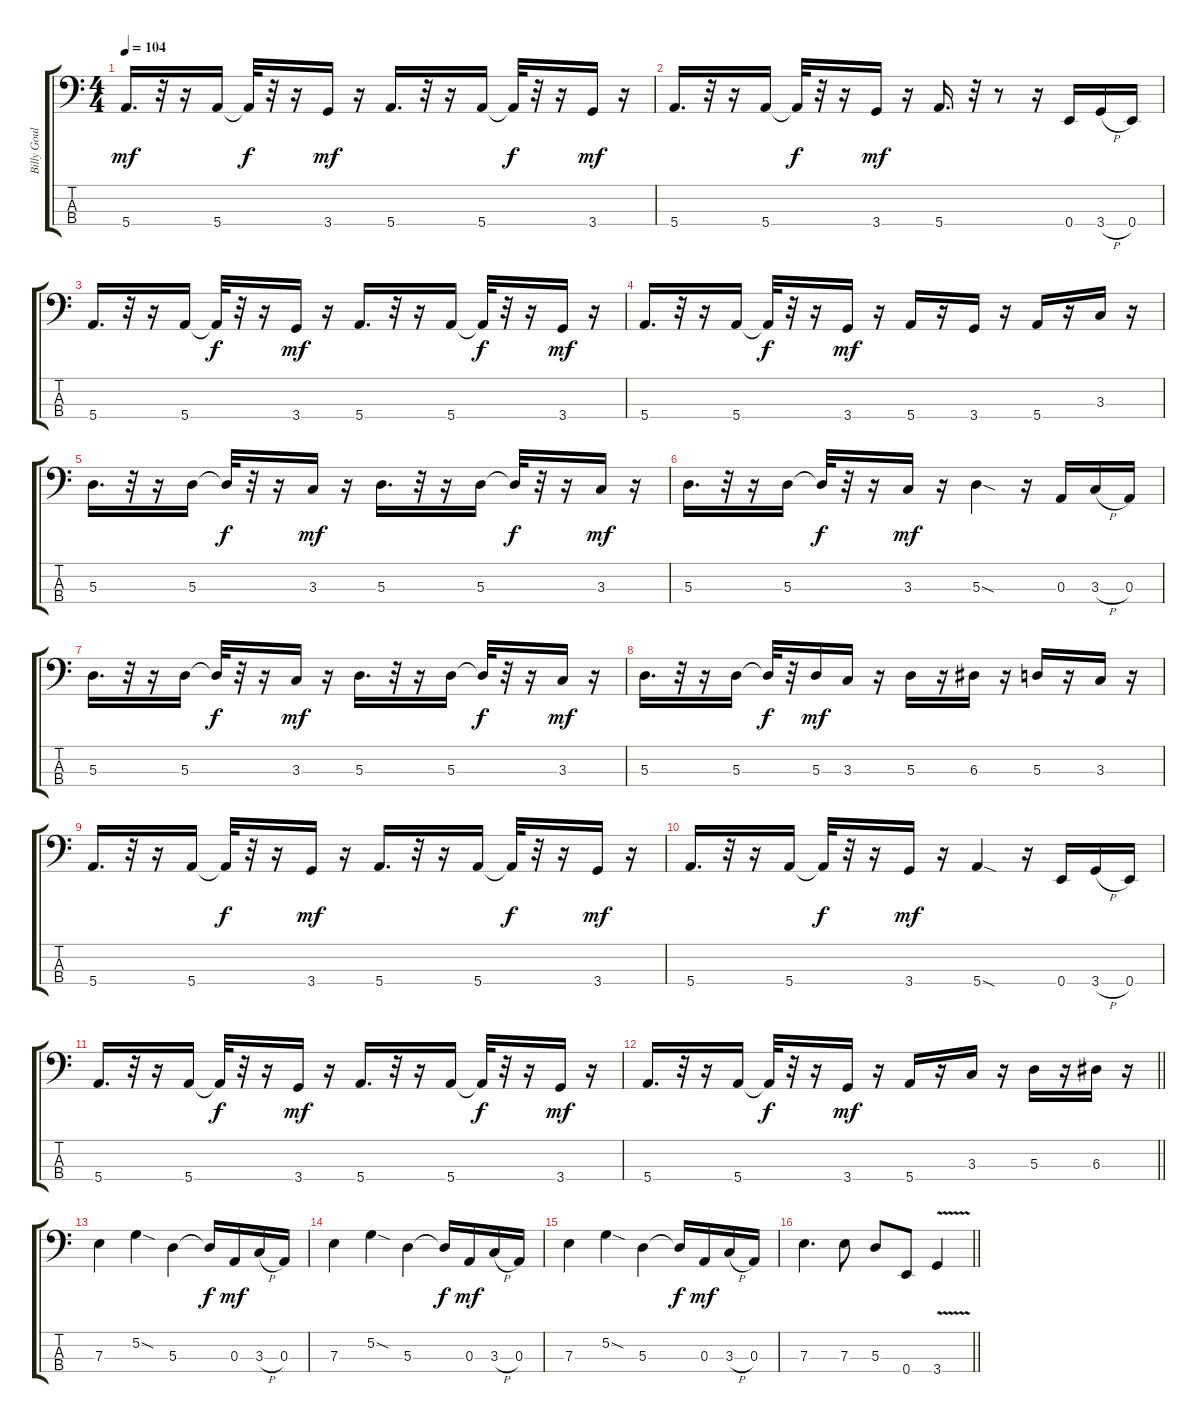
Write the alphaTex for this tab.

\track ("Billy Gould - Bass" "Billy Goul") {instrument slapbass2}
\staff {score tabs}
\tuning (G2 D2 A1 E1) {hide}
\ts (4 4)
\tempo 104
\clef f4
\ks c
5.4.16{d dy mf} r.32 r.16 5.4.16 5.4{t}.32{dy f} r.32 r.16 3.4.16{dy mf} r.16 5.4.16{d} r.32 r.16 5.4.16 5.4{t}.32{dy f} r.32 r.16 3.4.16{dy mf} r.16 |
5.4.16{d} r.32 r.16 5.4.16 5.4{t}.32{dy f} r.32 r.16 3.4.16{dy mf} r.16 5.4.16{d} r.32 r.8 r.16 0.4.16 3.4{h}.16 0.4.16 |
5.4.16{d} r.32 r.16 5.4.16 5.4{t}.32{dy f} r.32 r.16 3.4.16{dy mf} r.16 5.4.16{d} r.32 r.16 5.4.16 5.4{t}.32{dy f} r.32 r.16 3.4.16{dy mf} r.16 |
5.4.16{d} r.32 r.16 5.4.16 5.4{t}.32{dy f} r.32 r.16 3.4.16{dy mf} r.16 5.4.16 r.16 3.4.16 r.16 5.4.16 r.16 3.3.16 r.16 |
5.3.16{d} r.32 r.16 5.3.16 5.3{t}.32{dy f} r.32 r.16 3.3.16{dy mf} r.16 5.3.16{d} r.32 r.16 5.3.16 5.3{t}.32{dy f} r.32 r.16 3.3.16{dy mf} r.16 |
5.3.16{d} r.32 r.16 5.3.16 5.3{t}.32{dy f} r.32 r.16 3.3.16{dy mf} r.16 5.3{sod}.4 r.16 0.3.16 3.3{h}.16 0.3.16 |
5.3.16{d} r.32 r.16 5.3.16 5.3{t}.32{dy f} r.32 r.16 3.3.16{dy mf} r.16 5.3.16{d} r.32 r.16 5.3.16 5.3{t}.32{dy f} r.32 r.16 3.3.16{dy mf} r.16 |
5.3.16{d} r.32 r.16 5.3.16 5.3{t}.32{dy f} r.32 5.3.16{dy mf} 3.3.16 r.16 5.3.16 r.16 6.3.16 r.16 5.3.16 r.16 3.3.16 r.16 |
5.4.16{d} r.32 r.16 5.4.16 5.4{t}.32{dy f} r.32 r.16 3.4.16{dy mf} r.16 5.4.16{d} r.32 r.16 5.4.16 5.4{t}.32{dy f} r.32 r.16 3.4.16{dy mf} r.16 |
5.4.16{d} r.32 r.16 5.4.16 5.4{t}.32{dy f} r.32 r.16 3.4.16{dy mf} r.16 5.4{sod}.4 r.16 0.4.16 3.4{h}.16 0.4.16 |
5.4.16{d} r.32 r.16 5.4.16 5.4{t}.32{dy f} r.32 r.16 3.4.16{dy mf} r.16 5.4.16{d} r.32 r.16 5.4.16 5.4{t}.32{dy f} r.32 r.16 3.4.16{dy mf} r.16 |
\barLineRight lightlight
5.4.16{d} r.32 r.16 5.4.16 5.4{t}.32{dy f} r.32 r.16 3.4.16{dy mf} r.16 5.4.16 r.16 3.3.16 r.16 5.3.16 r.16 6.3.16 r.16 |
7.3.4 5.2{sod}.4 5.3.4 5.3{t}.16{dy f} 0.3.16{dy mf} 3.3{h}.16 0.3.16 |
7.3.4 5.2{sod}.4 5.3.4 5.3{t}.16{dy f} 0.3.16{dy mf} 3.3{h}.16 0.3.16 |
7.3.4 5.2{sod}.4 5.3.4 5.3{t}.16{dy f} 0.3.16{dy mf} 3.3{h}.16 0.3.16 |
\barLineRight lightlight
7.3.4{d} 7.3.8 5.3.8 0.4.8 3.4{v}.4
